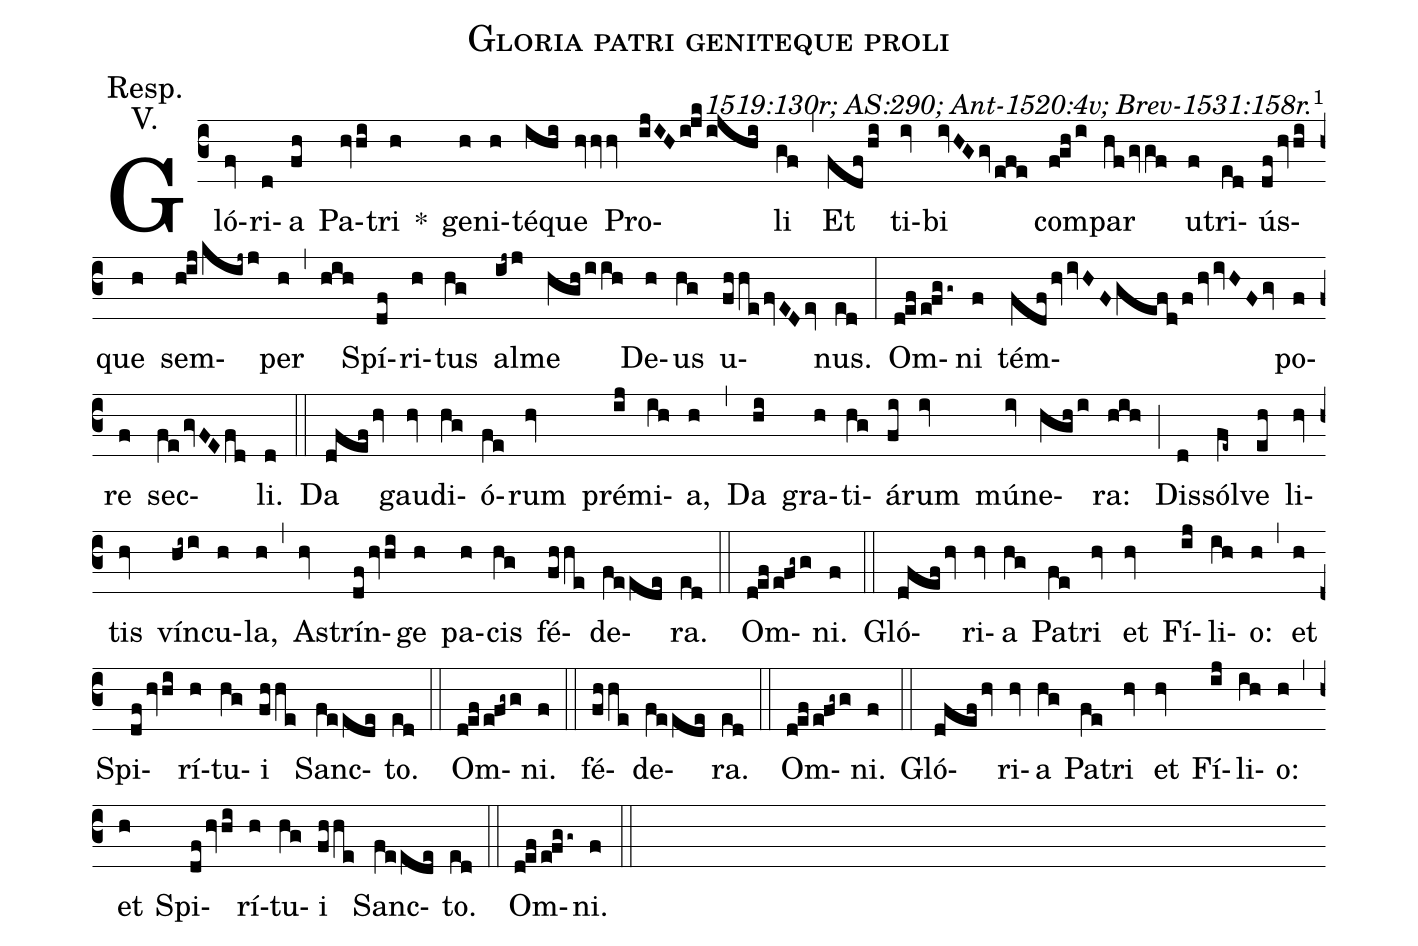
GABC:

name: Gloria patri geniteque proli;
commentary: 1519:130r; AS:290; Ant-1520:4v; Brev-1531:158r.\footnote{1519:130r has a flat only at `proli'. In 1519:130r the second `Da' is set AB.};
annotation: Resp.;
annotation: V.;
%%
(c3) Gló(fv)ri(d)a(fh) Pa(hvhi)tri(h) *() ge(h)ni(h)té(ihi)que(hvhvhv) Pro(ijIHijkijhi)li(gf) (,)
Et(fdfhi) ti(iv)bi(ivHGgvefe) com(fghi)par(hfgvgf) u(f)tri(ed)ús(dfhvhi)que(h) sem(hijkij~j)per(h) (,)
(hih) Spí(df)ri(h)tus(hg) al(ij~j)me(hghiih) De(h)us(hg) u(fhhefvEDev)nus.(ed) (:)

Om(defefgg~)ni(f) tém(fdfhvivHFgefdfhvivHFgv)po(f)re(f) sec(fegvFEfd)li.(d) (::)

Da(dfefhv) gau(hv)di(hg)ó(fe)rum(hv) pré(ij)mi(ih)a,(h) (,)
Da(hi) gra(h)ti(hg)á(fi)rum(iv) mú(iv)ne(hghi)ra:(hih) (;)
Dis(d)sól(fe~)ve(eh) li(hv)tis(hv) vín(hi~i)cu(h)la,(h) (,)
As(hv)trín(dfhvhi)ge(h) pa(h)cis(hg) fé(fhhe)de(feede)ra.(ed) (::)

Om(defefg~g)ni.(f) (::)

Gló(dfefhv)ri(hv)a(hg) Pa(fe)tri(hv) et(hv) Fí(ij)li(ih)o:(h) (,)
et(h) Spi(dfhvhi)rí(h)tu(hg)i(fhhe) Sanc(feede)to.(ed) (::)

Om(defefg~g)ni.(f) (::)

fé(fhhe)de(feede)ra.(ed) (::)

Om(defefg~g)ni.(f) (::)

Gló(dfefhv)ri(hv)a(hg) Pa(fe)tri(hv) et(hv) Fí(ij)li(ih)o:(h) (,)
et(h) Spi(dfhvhi)rí(h)tu(hg)i(fhhe) Sanc(feede)to.(ed) (::)

Om(defefgg~)ni.(f) (::)
